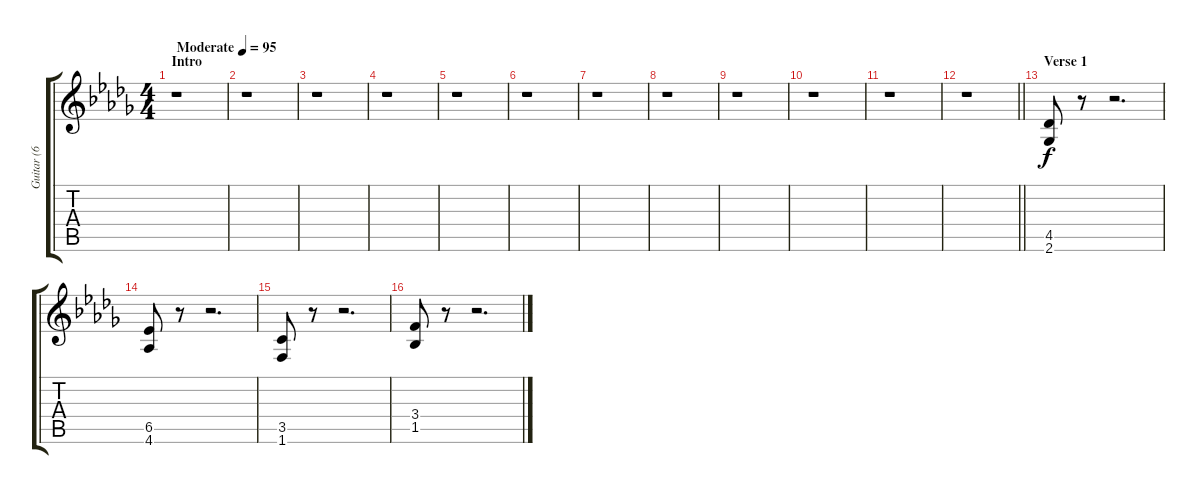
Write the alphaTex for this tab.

\track ("Guitar (6 String Arrangement Standard E)" "Guitar (6 ") {instrument distortionguitar}
\staff {score tabs}
\tuning (E4 B3 G3 D3 A2 E2) {hide}
\ts (4 4)
\section ("" "Intro")
\tempo (95 "Moderate")
\clef g2
\ks db
r.1{dy f instrument distortionguitar} |
r.1 |
r.1 |
r.1 |
r.1 |
r.1 |
r.1 |
r.1 |
r.1 |
r.1 |
r.1 |
\barLineRight lightlight
r.1 |
\section ("" "Verse 1")
(4.5 2.6).8 r.8 r.2{d} |
(6.5 4.6).8 r.8 r.2{d} |
(3.5 1.6).8 r.8 r.2{d} |
(3.4 1.5).8 r.8 r.2{d}
